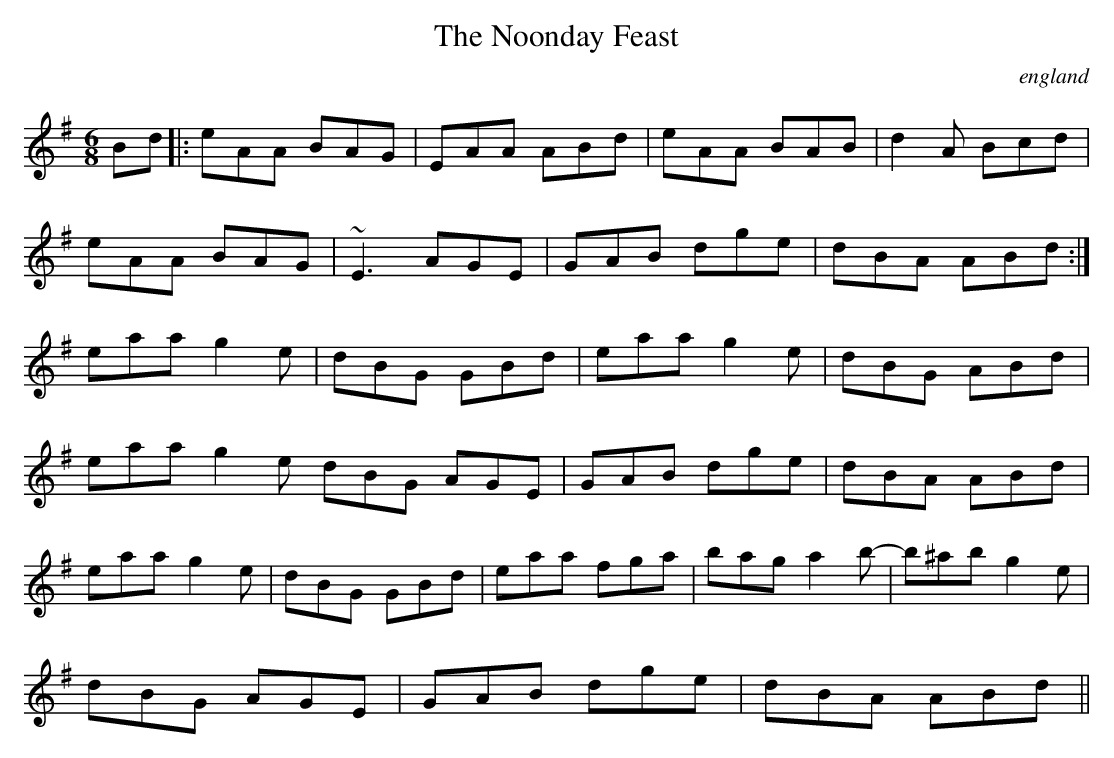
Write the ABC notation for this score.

X:1
T:Noonday Feast, The
O:england
M:6/8
L:1/8
K:ADor
Bd|:eAA BAG|EAA ABd|eAA BAB|d2A Bcd|
eAA BAG|~E3 AGE|GAB dge|dBA ABd:|
eaa g2e|dBG GBd|eaa g2e|dBG ABd|
eaa g2e dBG AGE|GAB dge|dBA ABd|
eaa g2e|dBG GBd|eaa fga|bag a2b-|b^ab g2e|
dBG AGE|GAB dge|dBA ABd||
